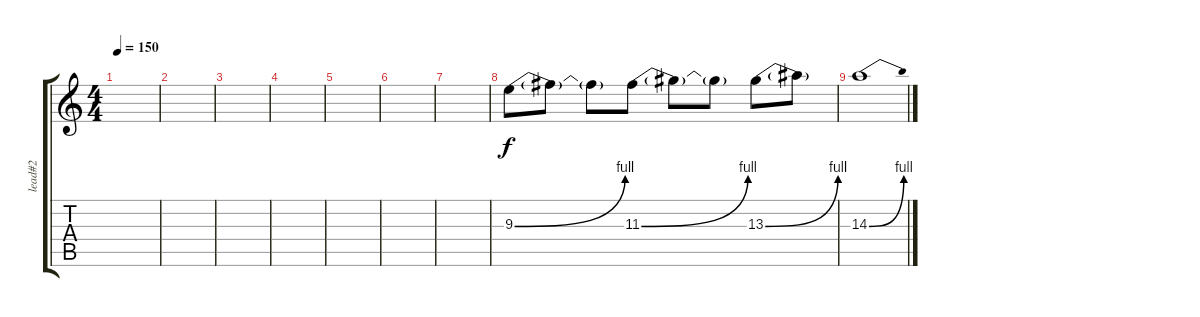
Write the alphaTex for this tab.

\track ("lead#2" "lead#2") {instrument distortionguitar}
\staff {score tabs}
\tuning (E4 B3 G3 D3 A2 E2) {hide}
\ts (4 4)
\tempo 150
\clef g2
\ks c
|
|
|
|
|
|
|
9.3{be (bend 0 0 60 4)}.8 9.3{t}.8 9.3{t}.8 11.3{be (bend 0 0 60 4)}.8 11.3{t}.8 11.3{t}.8 13.3{be (bend 0 0 60 4)}.8 13.3{t}.8 |
14.3{be (bend 0 0 60 4)}.1
